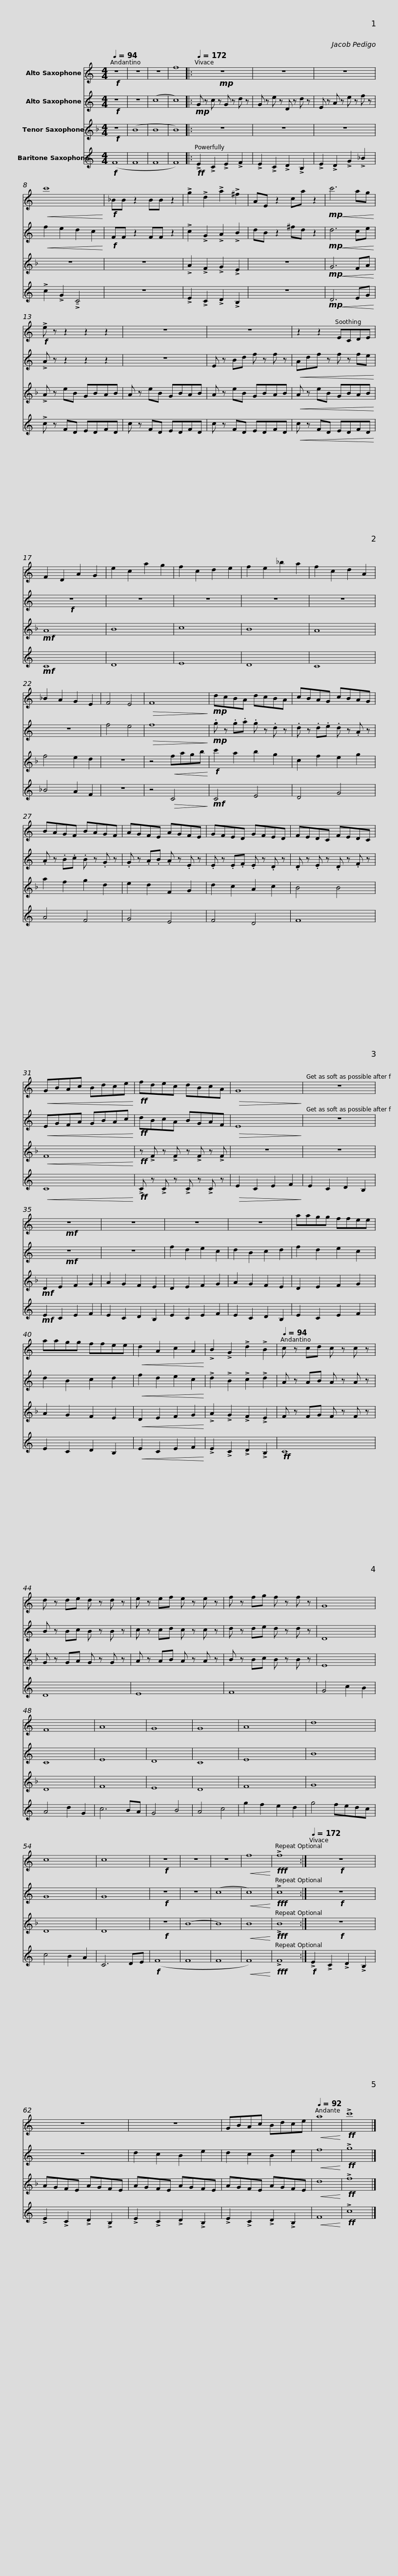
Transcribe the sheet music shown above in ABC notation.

X:1
%%score 1 2 3 4
L:1/8
Q:1/4=94
M:4/4
I:linebreak $
K:none
V:1 treble transpose=-9
V:2 treble transpose=-9
V:3 treble transpose=-14
V:4 treble transpose=-21
V:1
[K:C]!f! z8 | z8 | z8 | f8 |:!mp![Q:1/4=172] z8 | %5
 z8 | z8 |$!<(! c'8!<)! |!f! _BB z2 BB z2 | !>!g2 !>!d2 !>!a2 !>!^f2 | %10
 AE z2 ca z2 |!mp!!<(! c'6 ag!<)! |!f! !>!e z z2 z2 z2 |$ z8 | z8 | %15
 z2 z2 ECDE | F2 D2 A2 G2 | e2 c2 a2 g2 | f2 c2 d2 e2 |$ f2 e2 _b2 a2 | %20
 f2 c2 d2 A2 | _B2 A2 G2 E2 | F4 E4 |!>(! F8!>)! |!mp! dcBA dcBA | %25
 cBAG cBAG |$ BAGF BAGF | AGFE AGFE | GFED GFED | FEDC FEDC |$ %30
!<(! GBAc Bdce!<)! |!ff! fdec dBcA |!>(! G8!>)! | z8 |!mf! z8 | %35
 z8 | z8 |$ z8 | aagg ffee | aagg ffee | %40
!<(! d2 A2 c2 A2!<)! | !>!B2 !>!G2 !>!d2 !>!B2 |[Q:1/4=94] c z cd c z c z |$ d z de d z d z | e z ef e z e z | %45
 f z fg f z f z | G8 | F8 | A8 | G8 |$ %50
 G8 | A8 | d8 | c8 | c8 | %55
!f! z8 | z8 | z8 |!<(! f8!<)! |!fff! !>!f8 :| %60
!f![Q:1/4=172] z8 |$ z8 | z8 | GBAc Bdce |[Q:1/4=92]!<(! a8!<)! | %65
!ff! !>!c'8 |] %66
V:2
[K:C]!f! z8 | z8 | (c8 | c8) |:!mp! G z c z G z d z | %5
 G z e z D z d z | E z A z e z f z |$!<(! f2 e2 d2 c2!<)! |!f! FF z2 FF z2 | !>!c2 !>!G2 !>!A2 !>!B2 | %10
 dB z2 ^fd z2 |!mp!!<(! d6 ce!<)! | !>!A z z2 z2 z2 |$ z8 | E z Bd f z f z | %15
!<(! Adf z f z fe!<)! |!f! z8 | z8 | z8 |$ z8 | %20
 z8 | z8 | f4 e4 |!>(! f8!>)! |!mp! .g z .g.a .g z .d z | %25
 .d z .d.e .d z .A z |$ .A z .B.c .B z .G z | .G z .A.B .A z .E z | .E z .E.F .E z .D z | .D z .E z .D z .F z |$ %30
!<(! EGFA GBAc!<)! |!ff! dBcA BGAF |!>(! E8!>)! | z8 |!mf! z8 | %35
 z8 | f2 d2 e2 c2 |$ d2 B2 c2 d2 | f2 d2 e2 c2 | d2 B2 c2 d2 | %40
!<(! f2 d2 e2 c2!<)! | !>!d2 !>!B2 !>!c2 !>!d2 | A z AB A z A z |$ B z Bc B z B z | c z cd c z c z | %45
 d z de d z d z | D8 | C8 | E8 | D8 |$ %50
 C8 | E8 | B8 | G8 | G8 | %55
!f! z8 | z8 | (c8 |!<(! c8)!<)! |!fff! !>!c8 :| %60
!f! z8 |$ z8 | d2 c2 B2 e2 | d2 c2 B2 e2 |!<(! f8!<)! | %65
!ff! !>!g8 |] %66
V:3
[K:F]!f! z8 | (B8 | B8 | B8) |: z8 | %5
 z8 | z8 |$ z8 | z8 | !>!A2 !>!F2 !>!G2 !>!E2 | %10
 z8 |!mp!!<(! G6 FA!<)! | !>!A z eB GBAB |$ A z eB GBAB | A z eB GBAB | %15
!<(! A z eB GBAB!<)! |!mf! A8 | B8 | c8 |$ B8 | %20
 A8 | f4 e2 d2 | z8 | z4!<(! fagb!<)! |!f! c'2 a2 b2 g2 | %25
 c2 f2 e2 g2 |$ a2 f2 g2 d2 | e2 d2 F2 G2 | d2 c2 A2 c2 | B4 B4 |$ %30
!<(! F8!<)! |!ff! z !>!F z !>!F z !>!F z !>!F | z8 | z8 |!mf! D2 E2 F2 G2 | %35
 A2 G2 F2 E2 | D2 E2 F2 G2 |$ A2 G2 F2 E2 | D2 E2 F2 G2 | A2 G2 F2 E2 | %40
!<(! D2 E2 F2 G2!<)! | !>!A2 !>!G2 !>!F2 !>!E2 | F z FG F z F z |$ G z GA G z G z | A z AB A z A z | %45
 B z Bc B z B z | E8 | D8 | F8 | E8 |$ %50
 D8 | F8 | G8 | D8 | D8 | %55
!f! z8 | (B8 | B8) |!<(! B8!<)! |!fff! !>!B8 :| %60
!f! z8 |$ AGFE AGFE | AGFE AGFE | AGFE AGFE |!<(! d8!<)! | %65
!ff! !>!f8 |] %66
V:4
[K:C]!f! (F8 | F8 | F8 | F8) |:!ff! !>!E2 !>!C2 !>!E2 !>!F2 | %5
 !>!E2 !>!C2 !>!D2 !>!B,2 | !>!E2 !>!D2 !>!G2 !>!_B2 |$ !>!c2 !>!G2 !>!!tenuto!C4 | z8 | !>!E2 !>!C2 !>!D2 !>!B,2 | %10
 z8 |!mp!!<(! D6 EG!<)! | !>!c z FD EDFD |$ c z FD EDFD | c z FD EDFD | %15
!<(! c z FD EDFD!<)! |!mf! C8 | D8 | E8 |$ D8 | %20
 C8 | _B4 A2 F2 | z8 | z4!>(! C4!>)! |!mf! C4 E4 | %25
 D4 G4 |$ A4 F4 | G4 E4 | F4 D4 | F8 |$ %30
!<(! C8!<)! |!ff! !>!C z !>!C z !>!C z !>!C z |!>(! E2 C2 E2 F2!>)! | E2 C2 D2 B,2 |!mf! E2 C2 E2 F2 | %35
 E2 C2 D2 B,2 | E2 C2 E2 F2 |$ E2 C2 D2 B,2 | E2 C2 E2 F2 | E2 C2 D2 B,2 | %40
!<(! E2 C2 E2 F2!<)! | !>!E2 !>!C2 !>!D2 !>!B,2 |!ff! C8 |$ D8 | E8 | %45
 F8 | G4 c2 B2 | A4 d2 G2 | c6 BA | G4 B4 |$ %50
 A4 c4 | g2 f2 e2 d2 | g4 fedc | c4 B2 A2 | C6 DE | %55
!f! (F8 | F8 | F8 |!<(! F8)!<)! |!fff! !>!F8 :| %60
!f! !>!E2 !>!C2 !>!D2 !>!B,2 |$ !>!E2 !>!C2 !>!D2 !>!B,2 | !>!E2 !>!C2 !>!D2 !>!B,2 | !>!E2 !>!C2 !>!D2 !>!B,2 |!<(! F8!<)! | %65
!ff! !>!c8 |] %66
